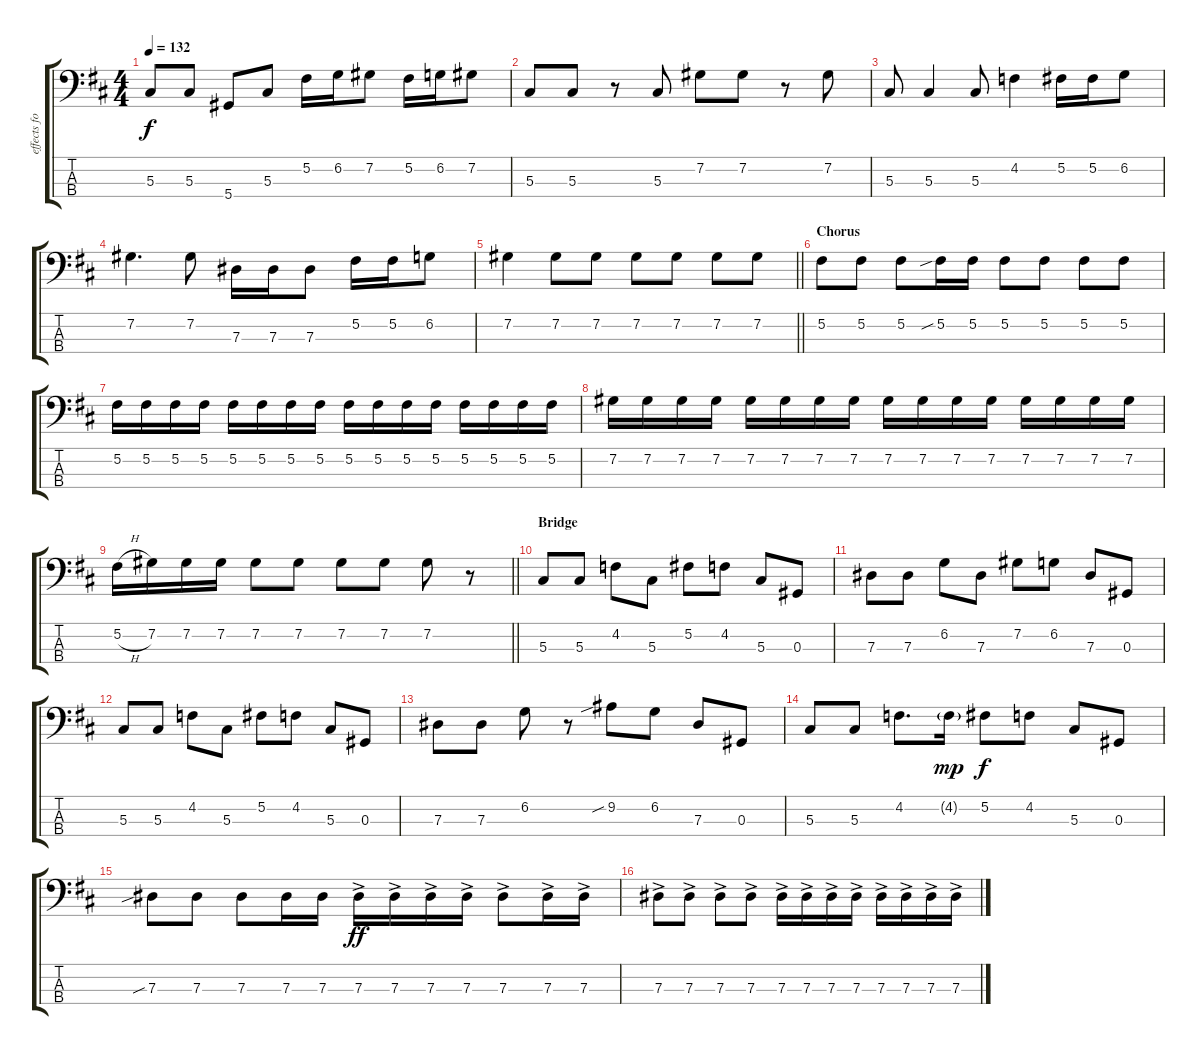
\track ("effects for Bass 1" "effects fo") {instrument electricbasspick}
\staff {score tabs}
\tuning (Gb2 Db2 Ab1 Eb1) {hide}
\ts (4 4)
\tempo 132
\clef f4
\ks d
5.3.8{dy f} 5.3.8 5.4.8 5.3.8 5.2.16 6.2.16 7.2.8 5.2.16 6.2.16 7.2.8 |
5.3.8 5.3.8 r.8 5.3.8 7.2.8 7.2.8 r.8 7.2.8 |
5.3.8 5.3.4 5.3.8 4.2.4 5.2.16 5.2.16 6.2.8 |
7.2.4{d} 7.2.8 7.3.16 7.3.16 7.3.8 5.2.16 5.2.16 6.2.8 |
\barLineRight lightlight
7.2.4 7.2.8 7.2.8 7.2.8 7.2.8 7.2.8 7.2.8 |
\section ("" "Chorus")
5.2.8 5.2.8 5.2.8 5.2{sib}.16 5.2.16 5.2.8 5.2.8 5.2.8 5.2.8 |
5.2.16 5.2.16 5.2.16 5.2.16 5.2.16 5.2.16 5.2.16 5.2.16 5.2.16 5.2.16 5.2.16 5.2.16 5.2.16 5.2.16 5.2.16 5.2.16 |
7.2.16 7.2.16 7.2.16 7.2.16 7.2.16 7.2.16 7.2.16 7.2.16 7.2.16 7.2.16 7.2.16 7.2.16 7.2.16 7.2.16 7.2.16 7.2.16 |
\barLineRight lightlight
5.2{h}.16 7.2.16 7.2.16 7.2.16 7.2.8 7.2.8 7.2.8 7.2.8 7.2.8 r.8 |
\section ("" "Bridge")
5.3.8 5.3.8 4.2.8 5.3.8 5.2.8 4.2.8 5.3.8 0.3.8 |
7.3.8 7.3.8 6.2.8 7.3.8 7.2.8 6.2.8 7.3.8 0.3.8 |
5.3.8 5.3.8 4.2.8 5.3.8 5.2.8 4.2.8 5.3.8 0.3.8 |
7.3.8 7.3.8 6.2.8 r.8 9.2{sib}.8 6.2.8 7.3.8 0.3.8 |
5.3.8 5.3.8 4.2.8{d} 4.2{g}.16{dy mp} 5.2.8{dy f} 4.2.8 5.3.8 0.3.8 |
7.3{sib}.8 7.3.8 7.3.8 7.3.16 7.3.16 7.3{ac}.16{dy ff} 7.3{ac}.16 7.3{ac}.16 7.3{ac}.16 7.3{ac}.8 7.3{ac}.16 7.3{ac}.16 |
7.3{ac}.8 7.3{ac}.8 7.3{ac}.8 7.3{ac}.8 7.3{ac}.16 7.3{ac}.16 7.3{ac}.16 7.3{ac}.16 7.3{ac}.16 7.3{ac}.16 7.3{ac}.16 7.3{ac}.16
